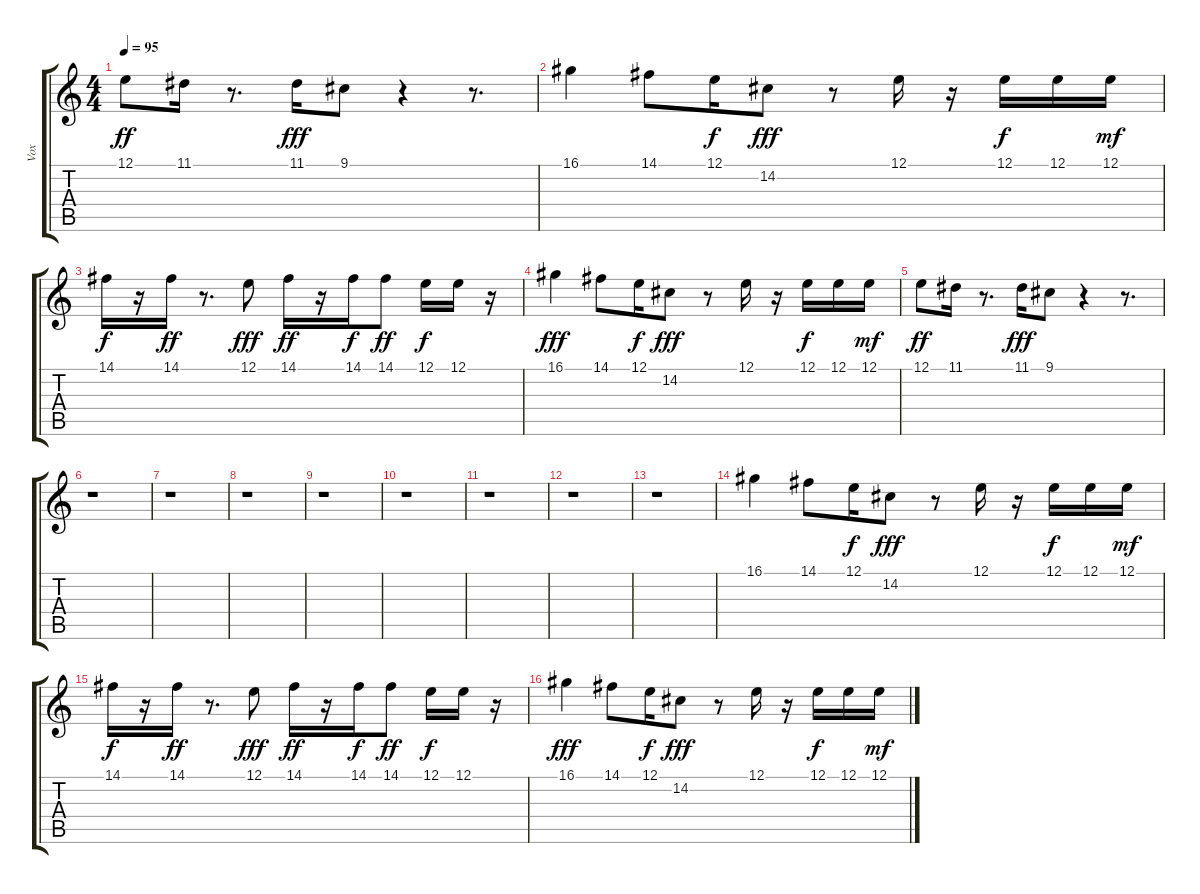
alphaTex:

\track ("Vox" "Vox") {instrument lead2sawtooth}
\staff {score tabs}
\tuning (E4 B3 G3 D3 A2 E2) {hide}
\ts (4 4)
\tempo 95
\clef g2
\ks c
12.1.8{dy ff} 11.1.16 r.8{d} 11.1.16{dy fff} 9.1.8 r.4 r.8{d} |
16.1.4 14.1.8 12.1.16{dy f} 14.2.8{dy fff} r.8 12.1.16 r.16 12.1.16{dy f} 12.1.16 12.1.16{dy mf} |
14.1.16{dy f} r.16 14.1.16{dy ff} r.8{d} 12.1.8{dy fff} 14.1.16{dy ff} r.16 14.1.16{dy f} 14.1.8{dy ff} 12.1.16{dy f} 12.1.16 r.16 |
16.1.4{dy fff} 14.1.8 12.1.16{dy f} 14.2.8{dy fff} r.8 12.1.16 r.16 12.1.16{dy f} 12.1.16 12.1.16{dy mf} |
12.1.8{dy ff} 11.1.16 r.8{d} 11.1.16{dy fff} 9.1.8 r.4 r.8{d} |
r.1 |
r.1 |
r.1 |
r.1 |
r.1 |
r.1 |
r.1 |
r.1 |
16.1.4 14.1.8 12.1.16{dy f} 14.2.8{dy fff} r.8 12.1.16 r.16 12.1.16{dy f} 12.1.16 12.1.16{dy mf} |
14.1.16{dy f} r.16 14.1.16{dy ff} r.8{d} 12.1.8{dy fff} 14.1.16{dy ff} r.16 14.1.16{dy f} 14.1.8{dy ff} 12.1.16{dy f} 12.1.16 r.16 |
16.1.4{dy fff} 14.1.8 12.1.16{dy f} 14.2.8{dy fff} r.8 12.1.16 r.16 12.1.16{dy f} 12.1.16 12.1.16{dy mf}
